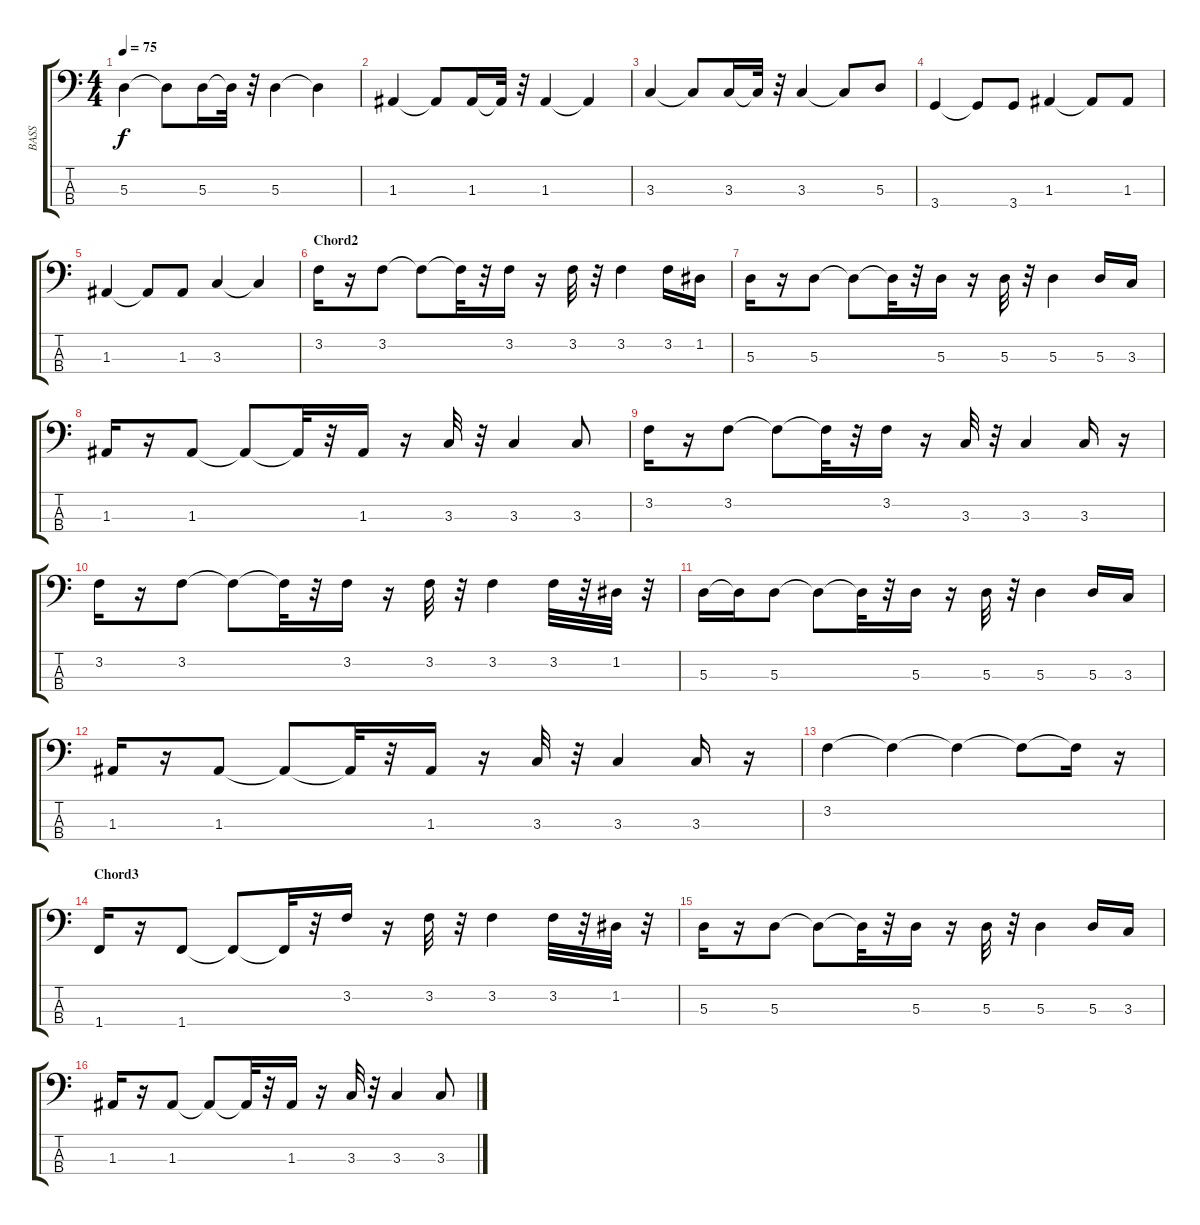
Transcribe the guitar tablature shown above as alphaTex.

\track ("BASS" "BASS") {instrument fretlessbass}
\staff {score tabs}
\tuning (G2 D2 A1 E1) {hide}
\ts (4 4)
\tempo 75
\clef f4
\ks c
5.3.4{dy f} 5.3{t}.8 5.3.16 5.3{t}.32 r.32 5.3.4 5.3{t}.4 |
1.3.4 1.3{t}.8 1.3.16 1.3{t}.32 r.32 1.3.4 1.3{t}.4 |
3.3.4 3.3{t}.8 3.3.16 3.3{t}.32 r.32 3.3.4 3.3{t}.8 5.3.8 |
3.4.4 3.4{t}.8 3.4.8 1.3.4 1.3{t}.8 1.3.8 |
1.3.4 1.3{t}.8 1.3.8 3.3.4 3.3{t}.4 |
\section ("" "Chord2")
3.2.16 r.16 3.2.8 3.2{t}.8 3.2{t}.32 r.32 3.2.16 r.16 3.2.32 r.32 3.2.4 3.2.16 1.2.16 |
5.3.16 r.16 5.3.8 5.3{t}.8 5.3{t}.32 r.32 5.3.16 r.16 5.3.32 r.32 5.3.4 5.3.16 3.3.16 |
1.3.16 r.16 1.3.8 1.3{t}.8 1.3{t}.32 r.32 1.3.16 r.16 3.3.32 r.32 3.3.4 3.3.8 |
3.2.16 r.16 3.2.8 3.2{t}.8 3.2{t}.32 r.32 3.2.16 r.16 3.3.32 r.32 3.3.4 3.3.16 r.16 |
3.2.16 r.16 3.2.8 3.2{t}.8 3.2{t}.32 r.32 3.2.16 r.16 3.2.32 r.32 3.2.4 3.2.32 r.32 1.2.32 r.32 |
5.3.16 5.3{t}.16 5.3.8 5.3{t}.8 5.3{t}.32 r.32 5.3.16 r.16 5.3.32 r.32 5.3.4 5.3.16 3.3.16 |
1.3.16 r.16 1.3.8 1.3{t}.8 1.3{t}.32 r.32 1.3.16 r.16 3.3.32 r.32 3.3.4 3.3.16 r.16 |
3.2.4 3.2{t}.4 3.2{t}.4 3.2{t}.8 3.2{t}.16 r.16 |
\section ("" "Chord3")
1.4.16 r.16 1.4.8 1.4{t}.8 1.4{t}.32 r.32 3.2.16 r.16 3.2.32 r.32 3.2.4 3.2.32 r.32 1.2.32 r.32 |
5.3.16 r.16 5.3.8 5.3{t}.8 5.3{t}.32 r.32 5.3.16 r.16 5.3.32 r.32 5.3.4 5.3.16 3.3.16 |
1.3.16 r.16 1.3.8 1.3{t}.8 1.3{t}.32 r.32 1.3.16 r.16 3.3.32 r.32 3.3.4 3.3.8
